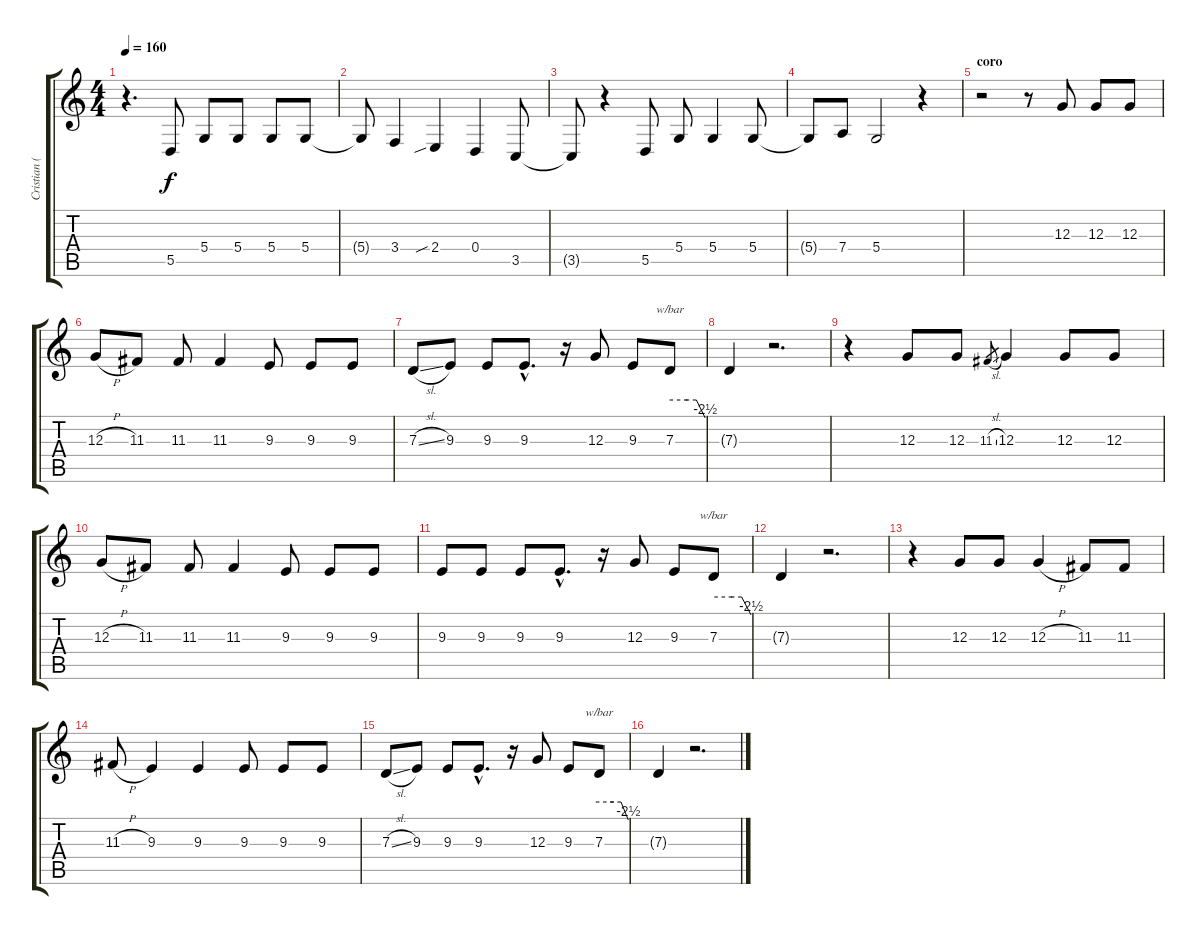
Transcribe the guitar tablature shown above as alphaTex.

\track ("Cristian (voz)" "Cristian (") {instrument lead6voice}
\staff {score tabs}
\tuning (E4 B3 G3 D3 A2 E2) {hide}
\ts (4 4)
\tempo 160
\clef g2
\ks c
r.4{d dy f} 5.5.8 5.4.8 5.4.8 5.4.8 5.4.8 |
5.4{t}.8 3.4.4 2.4{sib}.4 0.4.4 3.5.8 |
3.5{t}.8 r.4 5.5.8 5.4.8 5.4.4 5.4.8 |
5.4{t}.8 7.4.8 5.4.2 r.4 |
\section ("" "coro")
r.2 r.8 12.3.8 12.3.8 12.3.8 |
12.3{h}.8 11.3.8 11.3.8 11.3.4 9.3.8 9.3.8 9.3.8 |
7.3{sl}.8 9.3.8 9.3.8 9.3{hac}.8{d} r.16 12.3.8 9.3.8 7.3.8{tbe (custom default 0 0 30 0 45 0 60 -10)} |
7.3{t}.4 r.2{d} |
r.4 12.3.8 12.3.8 11.3{sl}.8{gr} 12.3.4 12.3.8 12.3.8 |
12.3{h}.8 11.3.8 11.3.8 11.3.4 9.3.8 9.3.8 9.3.8 |
9.3.8 9.3.8 9.3.8 9.3{hac}.8{d} r.16 12.3.8 9.3.8 7.3.8{tbe (custom default 0 0 30 0 45 0 60 -10)} |
7.3{t}.4 r.2{d} |
r.4 12.3.8 12.3.8 12.3{h}.4 11.3.8 11.3.8 |
11.3{h}.8 9.3.4 9.3.4 9.3.8 9.3.8 9.3.8 |
7.3{sl}.8 9.3.8 9.3.8 9.3{hac}.8{d} r.16 12.3.8 9.3.8 7.3.8{tbe (custom default 0 0 30 0 45 0 60 -10)} |
7.3{t}.4 r.2{d}
